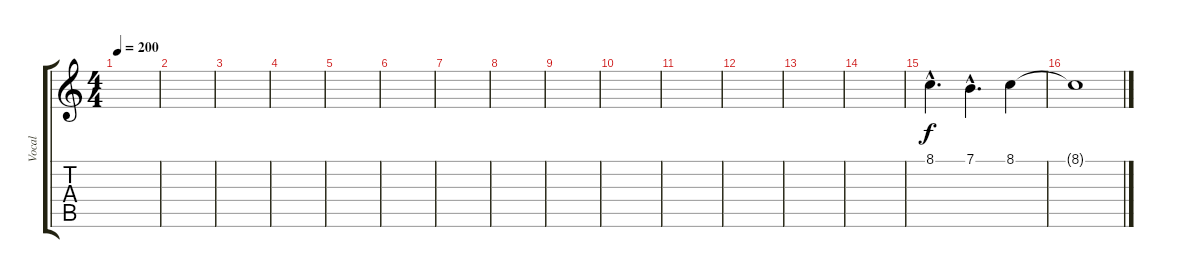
\track ("Vocal" "Vocal") {instrument violin}
\staff {score tabs}
\tuning (E4 B3 G3 D3 A2 E2) {hide}
\ts (4 4)
\tempo 200
\clef g2
\ks c
|
|
|
|
|
|
|
|
|
|
|
|
|
|
8.1{hac}.4{d} 7.1{hac}.4{d} 8.1.4 |
8.1{t}.1
